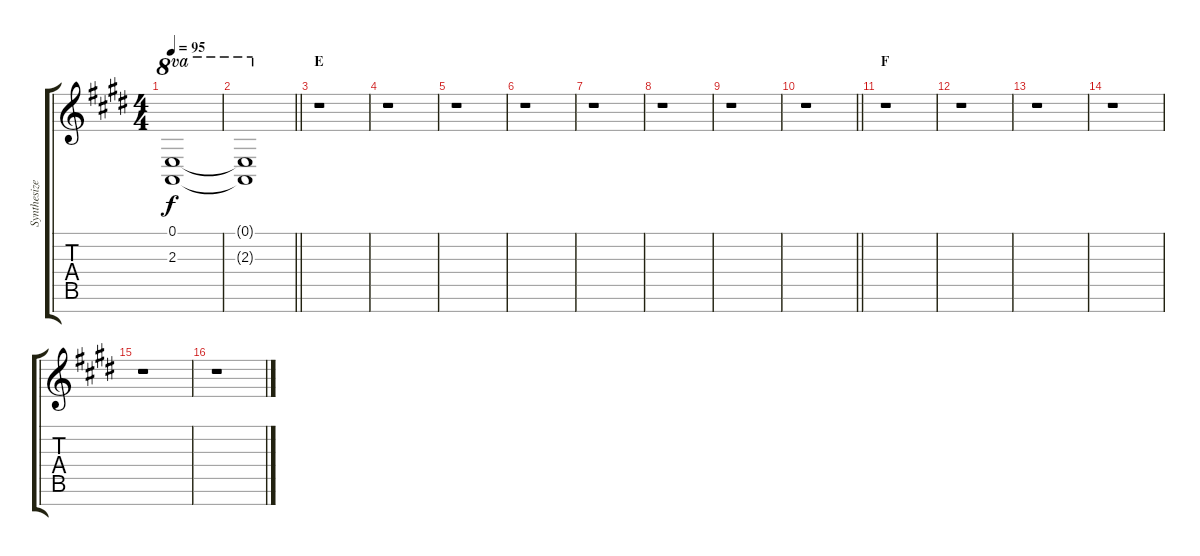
\track ("Synthesizer II" "Synthesize") {instrument pad2warm}
\staff {score tabs}
\tuning (E4 B3 G3 D3 A2 E2 B1) {hide}
\ts (4 4)
\tempo 95
\clef g2
\ks e
(0.1 2.3).1{ot 8va dy f} |
\barLineRight lightlight
(0.1{t} 2.3{t}).1{ot 8va} |
\section ("" "E")
r.1 |
r.1 |
r.1 |
r.1 |
r.1 |
r.1 |
r.1 |
\barLineRight lightlight
r.1 |
\section ("" "F")
r.1 |
r.1 |
r.1 |
r.1 |
r.1 |
r.1
